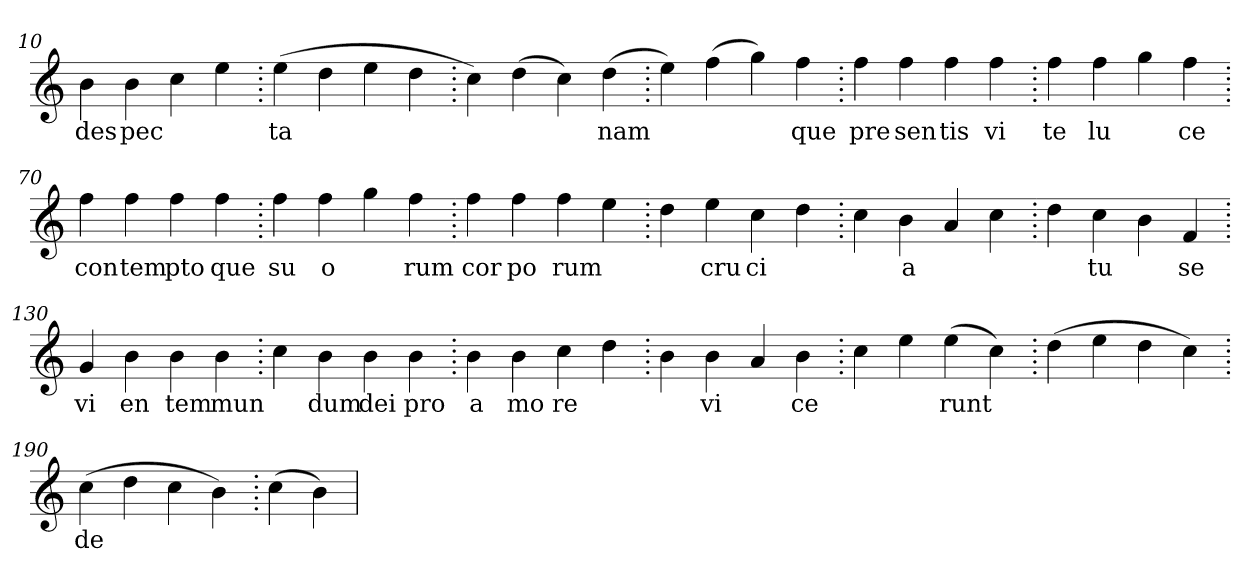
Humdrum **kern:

**kern	**text
*part1	*part1
*staff1	*staff1
*clefG2	*
=10.	=10.
4b	des
4b	pec
4cc	.
4ee	.
=20.	=20.
(>4ee	ta
4dd	.
4ee	.
4dd	.
=30.	=30.
4cc)	.
(>4dd	.
4cc)	.
(>4dd	nam
=40.	=40.
4ee)	.
(>4ff	.
4gg)	.
4ff	que
=50.	=50.
4ff	pre
4ff	sen
4ff	tis
4ff	vi
=60.	=60.
4ff	te
4ff	lu
4gg	.
4ff	ce
=70.	=70.
4ff	con
4ff	tem
4ff	pto
4ff	que
=80.	=80.
4ff	su
4ff	o
4gg	.
4ff	rum
=90.	=90.
4ff	cor
4ff	po
4ff	rum
4ee	.
=100.	=100.
4dd	.
4ee	cru
4cc	ci
4dd	.
=110.	=110.
4cc	.
4b	a
4a	.
4cc	.
=120.	=120.
4dd	.
4cc	tu
4b	.
4f	se
=130.	=130.
4g	vi
4b	en
4b	tem
4b	mun
=140.	=140.
4cc	.
4b	dum
4b	dei
4b	pro
=150.	=150.
4b	a
4b	mo
4cc	re
4dd	.
=160.	=160.
4b	.
4b	vi
4a	.
4b	ce
=170.	=170.
4cc	.
4ee	.
(>4ee	runt
4cc)	.
=180.	=180.
(>4dd	.
4ee	.
4dd	.
4cc)	.
=190.	=190.
(>4cc	de
4dd	.
4cc	.
4b)	.
=200.	=200.
(>4cc	.
4b)	.
=	=
*-	*-
